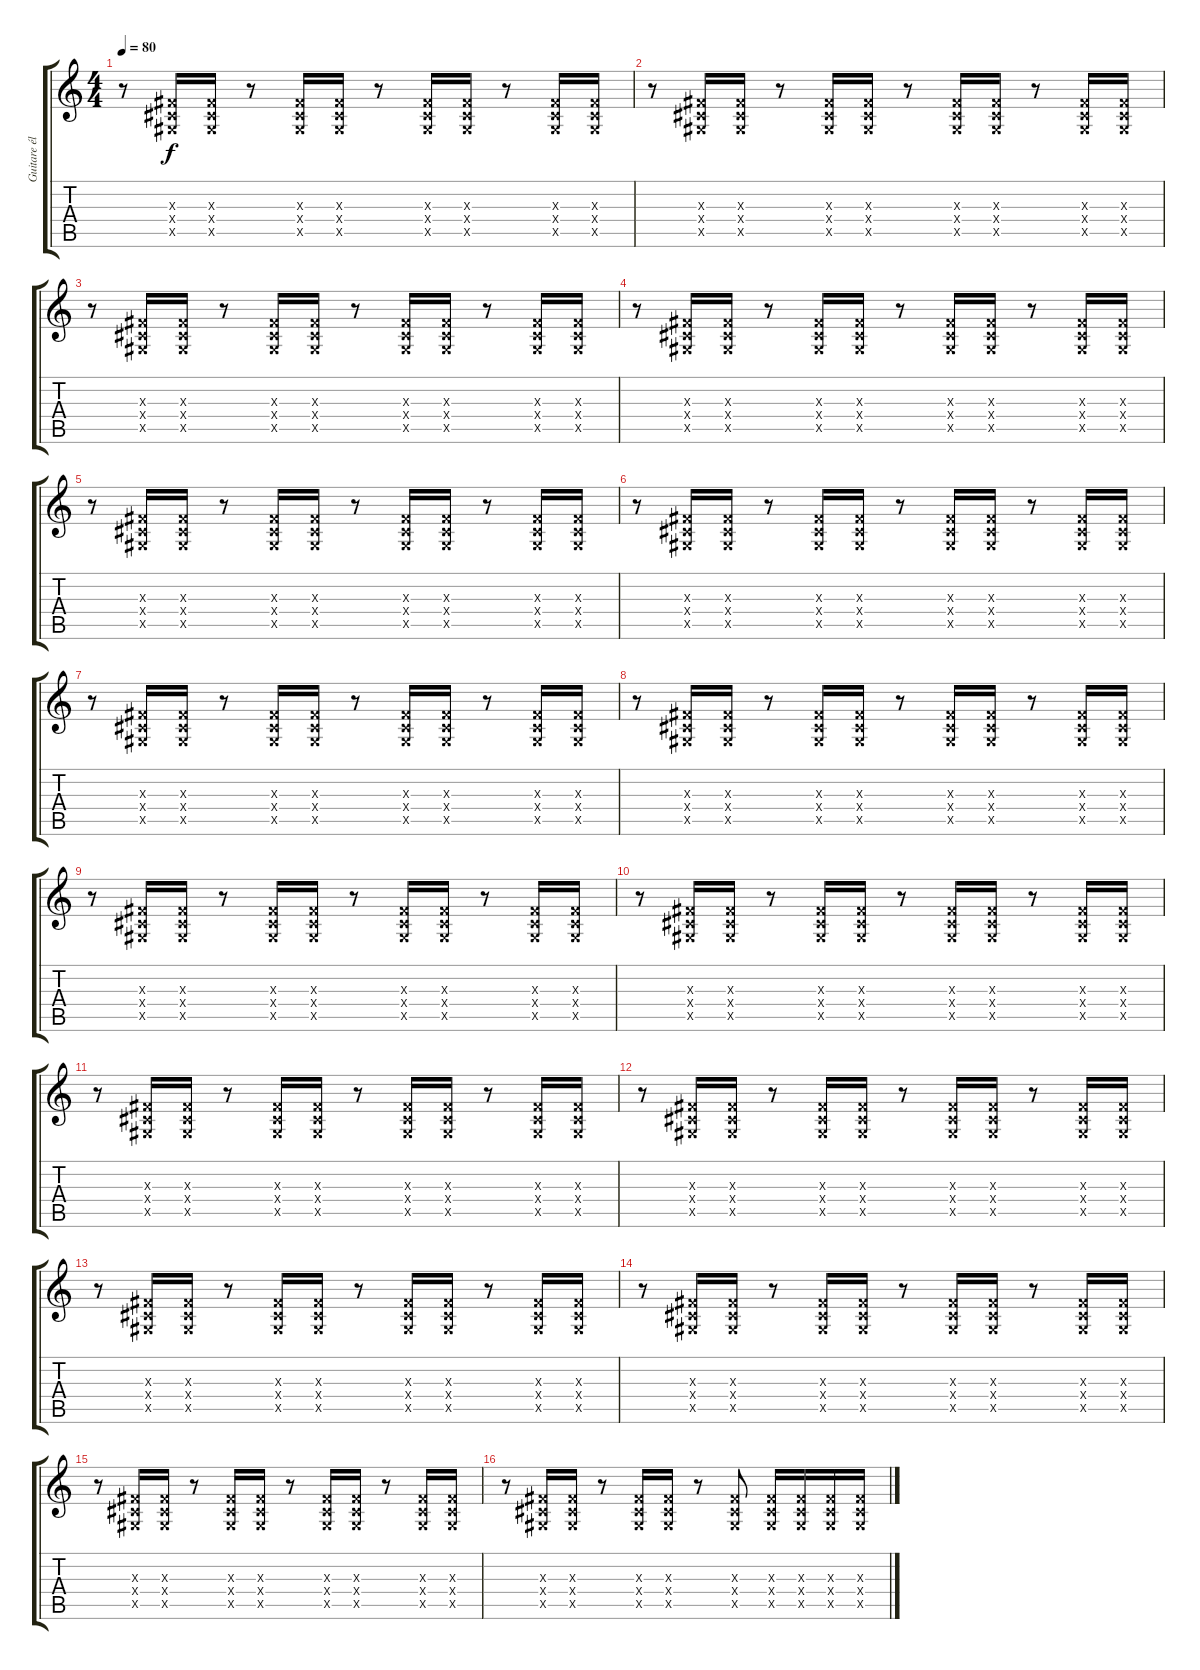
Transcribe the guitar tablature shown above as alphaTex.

\track ("Guitare électrique mute" "Guitare él") {instrument electricguitarclean}
\staff {score tabs}
\tuning (E4 B3 G3 D3 A2 E2) {hide}
\ts (4 4)
\tempo 80
\clef g2
\ks c
r.8{dy f} (-1.3{x} -1.4{x} -1.5{x}).16 (-1.3{x} -1.4{x} -1.5{x}).16 r.8 (-1.3{x} -1.4{x} -1.5{x}).16 (-1.3{x} -1.4{x} -1.5{x}).16 r.8 (-1.3{x} -1.4{x} -1.5{x}).16 (-1.3{x} -1.4{x} -1.5{x}).16 r.8 (-1.3{x} -1.4{x} -1.5{x}).16 (-1.3{x} -1.4{x} -1.5{x}).16 |
r.8 (-1.3{x} -1.4{x} -1.5{x}).16 (-1.3{x} -1.4{x} -1.5{x}).16 r.8 (-1.3{x} -1.4{x} -1.5{x}).16 (-1.3{x} -1.4{x} -1.5{x}).16 r.8 (-1.3{x} -1.4{x} -1.5{x}).16 (-1.3{x} -1.4{x} -1.5{x}).16 r.8 (-1.3{x} -1.4{x} -1.5{x}).16 (-1.3{x} -1.4{x} -1.5{x}).16 |
r.8 (-1.3{x} -1.4{x} -1.5{x}).16 (-1.3{x} -1.4{x} -1.5{x}).16 r.8 (-1.3{x} -1.4{x} -1.5{x}).16 (-1.3{x} -1.4{x} -1.5{x}).16 r.8 (-1.3{x} -1.4{x} -1.5{x}).16 (-1.3{x} -1.4{x} -1.5{x}).16 r.8 (-1.3{x} -1.4{x} -1.5{x}).16 (-1.3{x} -1.4{x} -1.5{x}).16 |
r.8 (-1.3{x} -1.4{x} -1.5{x}).16 (-1.3{x} -1.4{x} -1.5{x}).16 r.8 (-1.3{x} -1.4{x} -1.5{x}).16 (-1.3{x} -1.4{x} -1.5{x}).16 r.8 (-1.3{x} -1.4{x} -1.5{x}).16 (-1.3{x} -1.4{x} -1.5{x}).16 r.8 (-1.3{x} -1.4{x} -1.5{x}).16 (-1.3{x} -1.4{x} -1.5{x}).16 |
r.8 (-1.3{x} -1.4{x} -1.5{x}).16 (-1.3{x} -1.4{x} -1.5{x}).16 r.8 (-1.3{x} -1.4{x} -1.5{x}).16 (-1.3{x} -1.4{x} -1.5{x}).16 r.8 (-1.3{x} -1.4{x} -1.5{x}).16 (-1.3{x} -1.4{x} -1.5{x}).16 r.8 (-1.3{x} -1.4{x} -1.5{x}).16 (-1.3{x} -1.4{x} -1.5{x}).16 |
r.8 (-1.3{x} -1.4{x} -1.5{x}).16 (-1.3{x} -1.4{x} -1.5{x}).16 r.8 (-1.3{x} -1.4{x} -1.5{x}).16 (-1.3{x} -1.4{x} -1.5{x}).16 r.8 (-1.3{x} -1.4{x} -1.5{x}).16 (-1.3{x} -1.4{x} -1.5{x}).16 r.8 (-1.3{x} -1.4{x} -1.5{x}).16 (-1.3{x} -1.4{x} -1.5{x}).16 |
r.8 (-1.3{x} -1.4{x} -1.5{x}).16 (-1.3{x} -1.4{x} -1.5{x}).16 r.8 (-1.3{x} -1.4{x} -1.5{x}).16 (-1.3{x} -1.4{x} -1.5{x}).16 r.8 (-1.3{x} -1.4{x} -1.5{x}).16 (-1.3{x} -1.4{x} -1.5{x}).16 r.8 (-1.3{x} -1.4{x} -1.5{x}).16 (-1.3{x} -1.4{x} -1.5{x}).16 |
r.8 (-1.3{x} -1.4{x} -1.5{x}).16 (-1.3{x} -1.4{x} -1.5{x}).16 r.8 (-1.3{x} -1.4{x} -1.5{x}).16 (-1.3{x} -1.4{x} -1.5{x}).16 r.8 (-1.3{x} -1.4{x} -1.5{x}).16 (-1.3{x} -1.4{x} -1.5{x}).16 r.8 (-1.3{x} -1.4{x} -1.5{x}).16 (-1.3{x} -1.4{x} -1.5{x}).16 |
r.8 (-1.3{x} -1.4{x} -1.5{x}).16 (-1.3{x} -1.4{x} -1.5{x}).16 r.8 (-1.3{x} -1.4{x} -1.5{x}).16 (-1.3{x} -1.4{x} -1.5{x}).16 r.8 (-1.3{x} -1.4{x} -1.5{x}).16 (-1.3{x} -1.4{x} -1.5{x}).16 r.8 (-1.3{x} -1.4{x} -1.5{x}).16 (-1.3{x} -1.4{x} -1.5{x}).16 |
r.8 (-1.3{x} -1.4{x} -1.5{x}).16 (-1.3{x} -1.4{x} -1.5{x}).16 r.8 (-1.3{x} -1.4{x} -1.5{x}).16 (-1.3{x} -1.4{x} -1.5{x}).16 r.8 (-1.3{x} -1.4{x} -1.5{x}).16 (-1.3{x} -1.4{x} -1.5{x}).16 r.8 (-1.3{x} -1.4{x} -1.5{x}).16 (-1.3{x} -1.4{x} -1.5{x}).16 |
r.8 (-1.3{x} -1.4{x} -1.5{x}).16 (-1.3{x} -1.4{x} -1.5{x}).16 r.8 (-1.3{x} -1.4{x} -1.5{x}).16 (-1.3{x} -1.4{x} -1.5{x}).16 r.8 (-1.3{x} -1.4{x} -1.5{x}).16 (-1.3{x} -1.4{x} -1.5{x}).16 r.8 (-1.3{x} -1.4{x} -1.5{x}).16 (-1.3{x} -1.4{x} -1.5{x}).16 |
r.8 (-1.3{x} -1.4{x} -1.5{x}).16 (-1.3{x} -1.4{x} -1.5{x}).16 r.8 (-1.3{x} -1.4{x} -1.5{x}).16 (-1.3{x} -1.4{x} -1.5{x}).16 r.8 (-1.3{x} -1.4{x} -1.5{x}).16 (-1.3{x} -1.4{x} -1.5{x}).16 r.8 (-1.3{x} -1.4{x} -1.5{x}).16 (-1.3{x} -1.4{x} -1.5{x}).16 |
r.8 (-1.3{x} -1.4{x} -1.5{x}).16 (-1.3{x} -1.4{x} -1.5{x}).16 r.8 (-1.3{x} -1.4{x} -1.5{x}).16 (-1.3{x} -1.4{x} -1.5{x}).16 r.8 (-1.3{x} -1.4{x} -1.5{x}).16 (-1.3{x} -1.4{x} -1.5{x}).16 r.8 (-1.3{x} -1.4{x} -1.5{x}).16 (-1.3{x} -1.4{x} -1.5{x}).16 |
r.8 (-1.3{x} -1.4{x} -1.5{x}).16 (-1.3{x} -1.4{x} -1.5{x}).16 r.8 (-1.3{x} -1.4{x} -1.5{x}).16 (-1.3{x} -1.4{x} -1.5{x}).16 r.8 (-1.3{x} -1.4{x} -1.5{x}).16 (-1.3{x} -1.4{x} -1.5{x}).16 r.8 (-1.3{x} -1.4{x} -1.5{x}).16 (-1.3{x} -1.4{x} -1.5{x}).16 |
r.8 (-1.3{x} -1.4{x} -1.5{x}).16 (-1.3{x} -1.4{x} -1.5{x}).16 r.8 (-1.3{x} -1.4{x} -1.5{x}).16 (-1.3{x} -1.4{x} -1.5{x}).16 r.8 (-1.3{x} -1.4{x} -1.5{x}).16 (-1.3{x} -1.4{x} -1.5{x}).16 r.8 (-1.3{x} -1.4{x} -1.5{x}).16 (-1.3{x} -1.4{x} -1.5{x}).16 |
r.8 (-1.3{x} -1.4{x} -1.5{x}).16 (-1.3{x} -1.4{x} -1.5{x}).16 r.8 (-1.3{x} -1.4{x} -1.5{x}).16 (-1.3{x} -1.4{x} -1.5{x}).16 r.8 (-1.3{x} -1.4{x} -1.5{x}).8 (-1.3{x} -1.4{x} -1.5{x}).16 (-1.3{x} -1.4{x} -1.5{x}).16 (-1.3{x} -1.4{x} -1.5{x}).16 (-1.3{x} -1.4{x} -1.5{x}).16
